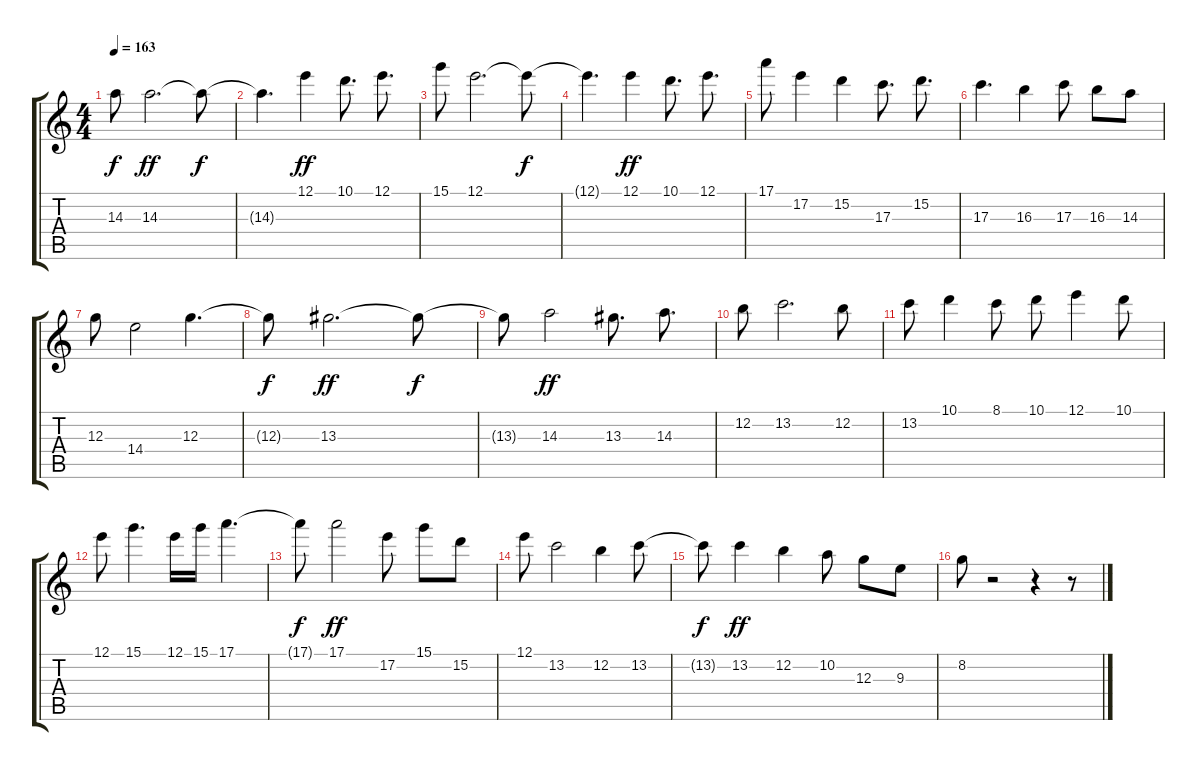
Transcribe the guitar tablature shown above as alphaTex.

\track "" {instrument distortionguitar}
\staff {score tabs}
\tuning (E4 B3 G3 D3 A2 E2) {hide}
\ts (4 4)
\tempo 163
\clef g2
\ks c
14.3{t}.8{dy f} 14.3.2{d dy ff} 14.3{t}.8{dy f} |
14.3{t}.4{d} 12.1.4{dy ff} 10.1.8{d} 12.1.8{d} |
15.1.8 12.1.2{d} 12.1{t}.8{dy f} |
12.1{t}.4{d} 12.1.4{dy ff} 10.1.8{d} 12.1.8{d} |
17.1.8 17.2.4 15.2.4 17.3.8{d} 15.2.8{d} |
17.3.4{d} 16.3.4 17.3.8 16.3.8 14.3.8 |
12.3.8 14.4.2 12.3.4{d} |
12.3{t}.8{dy f} 13.3.2{d dy ff} 13.3{t}.8{dy f} |
13.3{t}.8 14.3.2{dy ff} 13.3.8{d} 14.3.8{d} |
12.2.8 13.2.2{d} 12.2.8 |
13.2.8 10.1.4 8.1.8 10.1.8 12.1.4 10.1.8 |
12.1.8 15.1.4{d} 12.1.16 15.1.16 17.1.4{d} |
17.1{t}.8{dy f} 17.1.2{dy ff} 17.2.8 15.1.8 15.2.8 |
12.1.8 13.2.2 12.2.4 13.2.8 |
13.2{t}.8{dy f} 13.2.4{dy ff} 12.2.4 10.2.8 12.3.8 9.3.8 |
8.2.8 r.2 r.4 r.8
